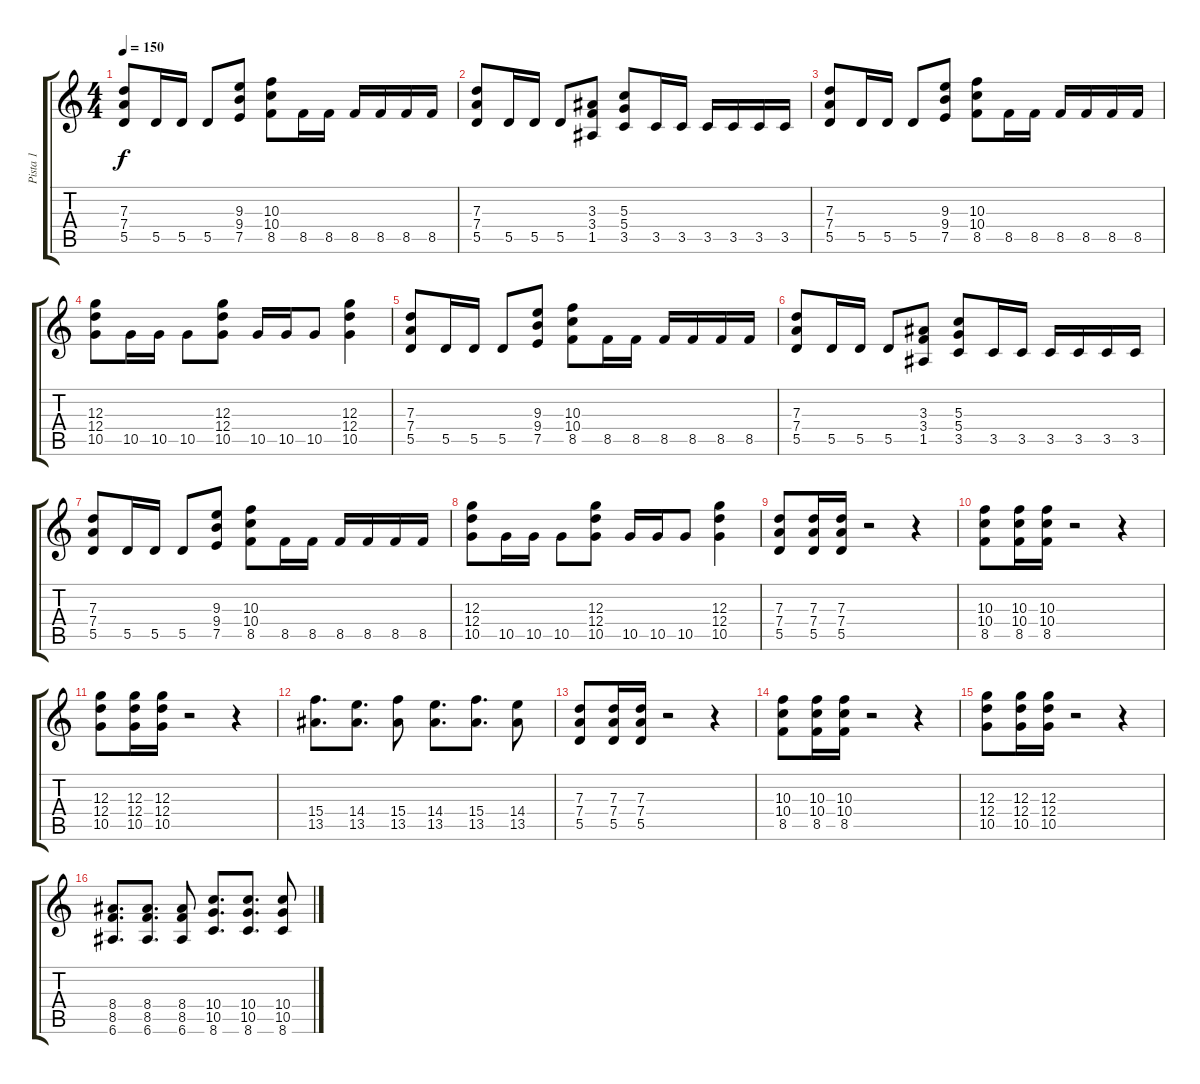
\track ("Pista 1" "Pista 1") {instrument distortionguitar}
\staff {score tabs}
\tuning (E4 B3 G3 D3 A2 E2) {hide}
\ts (4 4)
\tempo 150
\clef g2
\ks c
(7.3 7.4 5.5).8{dy f} 5.5.16 5.5.16 5.5.8 (9.3 9.4 7.5).8 (10.3 10.4 8.5).8 8.5.16 8.5.16 8.5.16 8.5.16 8.5.16 8.5.16 |
(7.3 7.4 5.5).8 5.5.16 5.5.16 5.5.8 (3.3 3.4 1.5).8 (5.3 5.4 3.5).8 3.5.16 3.5.16 3.5.16 3.5.16 3.5.16 3.5.16 |
(7.3 7.4 5.5).8 5.5.16 5.5.16 5.5.8 (9.3 9.4 7.5).8 (10.3 10.4 8.5).8 8.5.16 8.5.16 8.5.16 8.5.16 8.5.16 8.5.16 |
(12.3 12.4 10.5).8 10.5.16 10.5.16 10.5.8 (12.3 12.4 10.5).8 10.5.16 10.5.16 10.5.8 (12.3 12.4 10.5).4 |
(7.3 7.4 5.5).8 5.5.16 5.5.16 5.5.8 (9.3 9.4 7.5).8 (10.3 10.4 8.5).8 8.5.16 8.5.16 8.5.16 8.5.16 8.5.16 8.5.16 |
(7.3 7.4 5.5).8 5.5.16 5.5.16 5.5.8 (3.3 3.4 1.5).8 (5.3 5.4 3.5).8 3.5.16 3.5.16 3.5.16 3.5.16 3.5.16 3.5.16 |
(7.3 7.4 5.5).8 5.5.16 5.5.16 5.5.8 (9.3 9.4 7.5).8 (10.3 10.4 8.5).8 8.5.16 8.5.16 8.5.16 8.5.16 8.5.16 8.5.16 |
(12.3 12.4 10.5).8 10.5.16 10.5.16 10.5.8 (12.3 12.4 10.5).8 10.5.16 10.5.16 10.5.8 (12.3 12.4 10.5).4 |
(7.3 7.4 5.5).8 (7.3 7.4 5.5).16 (7.3 7.4 5.5).16 r.2 r.4 |
(10.3 10.4 8.5).8 (10.3 10.4 8.5).16 (10.3 10.4 8.5).16 r.2 r.4 |
(12.3 12.4 10.5).8 (12.3 12.4 10.5).16 (12.3 12.4 10.5).16 r.2 r.4 |
(15.4 13.5).8{d} (14.4 13.5).8{d} (15.4 13.5).8 (14.4 13.5).8{d} (15.4 13.5).8{d} (14.4 13.5).8 |
(7.3 7.4 5.5).8 (7.3 7.4 5.5).16 (7.3 7.4 5.5).16 r.2 r.4 |
(10.3 10.4 8.5).8 (10.3 10.4 8.5).16 (10.3 10.4 8.5).16 r.2 r.4 |
(12.3 12.4 10.5).8 (12.3 12.4 10.5).16 (12.3 12.4 10.5).16 r.2 r.4 |
(8.4 8.5 6.6).8{d} (8.4 8.5 6.6).8{d} (8.4 8.5 6.6).8 (10.4 10.5 8.6).8{d} (10.4 10.5 8.6).8{d} (10.4 10.5 8.6).8
